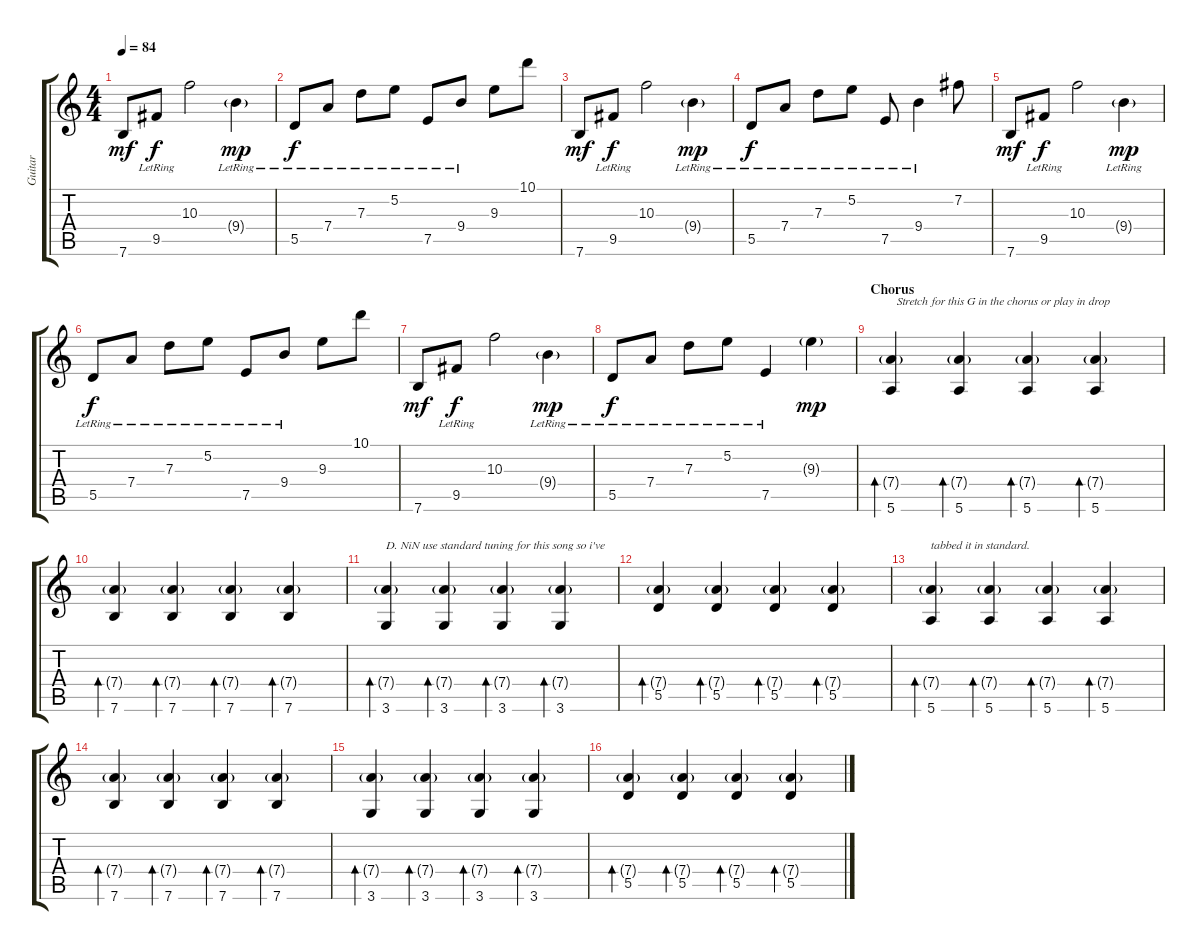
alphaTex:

\track ("Guitar" "Guitar") {instrument acousticguitarnylon}
\staff {score tabs}
\tuning (E4 B3 G3 D3 A2 E2) {hide}
\ts (4 4)
\tempo 84
\clef g2
\ks c
7.6.8{dy mf} 9.5{lr}.8{dy f} 10.3.2 9.4{g lr}.4{dy mp} |
5.5{lr}.8{dy f} 7.4{lr}.8 7.3{lr}.8 5.2{lr}.8 7.5{lr}.8 9.4{lr}.8 9.3.8 10.1.8 |
7.6.8{dy mf} 9.5{lr}.8{dy f} 10.3.2 9.4{g lr}.4{dy mp} |
5.5{lr}.8{dy f} 7.4{lr}.8 7.3{lr}.8 5.2{lr}.8 7.5{lr}.8 9.4{lr}.4 7.2.8 |
7.6.8{dy mf volume 9} 9.5{lr}.8{dy f} 10.3.2 9.4{g lr}.4{dy mp} |
5.5{lr}.8{dy f} 7.4{lr}.8 7.3{lr}.8 5.2{lr}.8 7.5{lr}.8 9.4{lr}.8 9.3.8 10.1.8 |
7.6.8{dy mf} 9.5{lr}.8{dy f} 10.3.2 9.4{g lr}.4{dy mp} |
5.5{lr}.8{dy f} 7.4{lr}.8 7.3{lr}.8 5.2{lr}.8 7.5{lr}.4 9.3{g}.4{dy mp} |
\section ("" "Chorus")
(7.4{g} 5.6).4{bd 120 txt "  Stretch for this G in the chorus or play in drop"} (7.4{g} 5.6).4{bd 120} (7.4{g} 5.6).4{bd 120} (7.4{g} 5.6).4{bd 120} |
(7.4{g} 7.6).4{bd 120} (7.4{g} 7.6).4{bd 120} (7.4{g} 7.6).4{bd 120} (7.4{g} 7.6).4{bd 120} |
(7.4{g} 3.6).4{bd 120 txt "D. NiN use standard tuning for this song so i've"} (7.4{g} 3.6).4{bd 120} (7.4{g} 3.6).4{bd 120} (7.4{g} 3.6).4{bd 120} |
(7.4{g} 5.5).4{bd 120} (7.4{g} 5.5).4{bd 120} (7.4{g} 5.5).4{bd 120} (7.4{g} 5.5).4{bd 120} |
(7.4{g} 5.6).4{bd 120 txt "tabbed it in standard."} (7.4{g} 5.6).4{bd 120} (7.4{g} 5.6).4{bd 120} (7.4{g} 5.6).4{bd 120} |
(7.4{g} 7.6).4{bd 120} (7.4{g} 7.6).4{bd 120} (7.4{g} 7.6).4{bd 120} (7.4{g} 7.6).4{bd 120} |
(7.4{g} 3.6).4{bd 120} (7.4{g} 3.6).4{bd 120} (7.4{g} 3.6).4{bd 120} (7.4{g} 3.6).4{bd 120} |
(7.4{g} 5.5).4{bd 120} (7.4{g} 5.5).4{bd 120} (7.4{g} 5.5).4{bd 120} (7.4{g} 5.5).4{bd 120}
